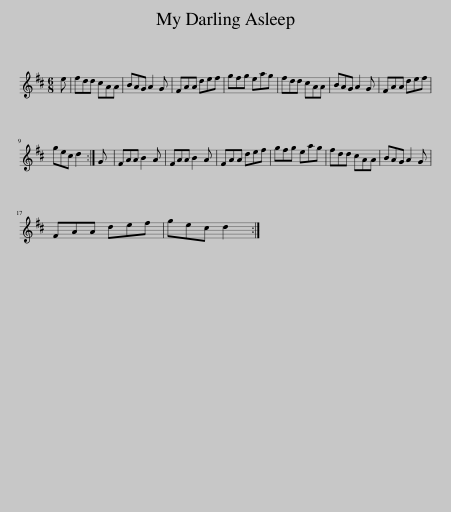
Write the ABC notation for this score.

X:1
L:1/8
M:6/8
I:linebreak $
K:D
V:1 treble
V:1
 e | fdd cAA | BAG A2 G | FAA def | gfg eag | %5
 fdd cAA | BAG A2 G | FAA def |$ gec d2 :| G | %10
 FAA B2 A | FAA B2 A | FAA def | gfg eag | fdd cAA | %15
 BAG A2 G |$ FAA def | gec d2 :| %18
